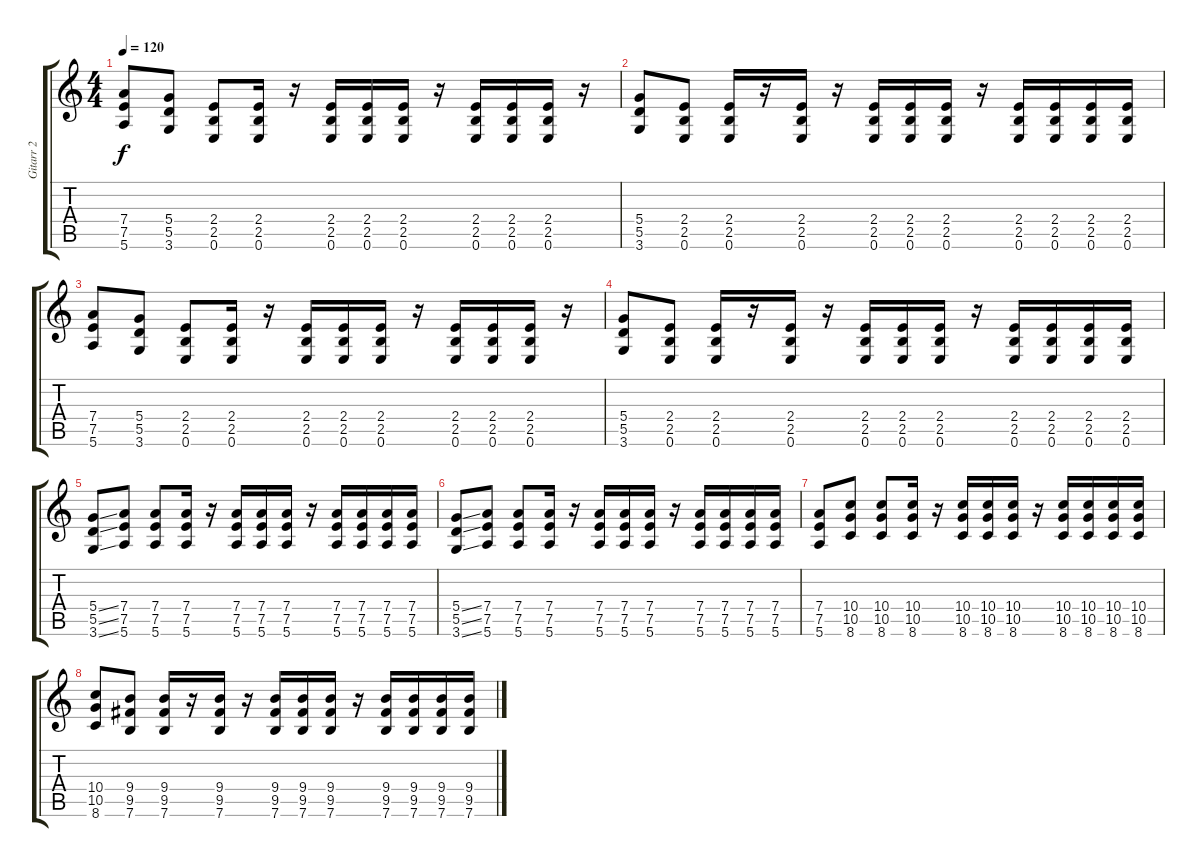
\track ("Gitarr 2" "Gitarr 2") {instrument distortionguitar}
\staff {score tabs}
\tuning (E4 B3 G3 D3 A2 E2) {hide}
\ts (4 4)
\tempo 120
\clef g2
\ks c
(7.4 7.5 5.6).8{dy f} (5.4 5.5 3.6).8 (2.4 2.5 0.6).8 (2.4 2.5 0.6).16 r.16 (2.4 2.5 0.6).16 (2.4 2.5 0.6).16 (2.4 2.5 0.6).16 r.16 (2.4 2.5 0.6).16 (2.4 2.5 0.6).16 (2.4 2.5 0.6).16 r.16 |
(5.4 5.5 3.6).8 (2.4 2.5 0.6).8 (2.4 2.5 0.6).16 r.16 (2.4 2.5 0.6).16 r.16 (2.4 2.5 0.6).16 (2.4 2.5 0.6).16 (2.4 2.5 0.6).16 r.16 (2.4 2.5 0.6).16 (2.4 2.5 0.6).16 (2.4 2.5 0.6).16 (2.4 2.5 0.6).16 |
(7.4 7.5 5.6).8 (5.4 5.5 3.6).8 (2.4 2.5 0.6).8 (2.4 2.5 0.6).16 r.16 (2.4 2.5 0.6).16 (2.4 2.5 0.6).16 (2.4 2.5 0.6).16 r.16 (2.4 2.5 0.6).16 (2.4 2.5 0.6).16 (2.4 2.5 0.6).16 r.16 |
(5.4 5.5 3.6).8 (2.4 2.5 0.6).8 (2.4 2.5 0.6).16 r.16 (2.4 2.5 0.6).16 r.16 (2.4 2.5 0.6).16 (2.4 2.5 0.6).16 (2.4 2.5 0.6).16 r.16 (2.4 2.5 0.6).16 (2.4 2.5 0.6).16 (2.4 2.5 0.6).16 (2.4 2.5 0.6).16 |
(5.4{ss} 5.5{ss} 3.6{ss}).8 (7.4 7.5 5.6).8 (7.4 7.5 5.6).8 (7.4 7.5 5.6).16 r.16 (7.4 7.5 5.6).16 (7.4 7.5 5.6).16 (7.4 7.5 5.6).16 r.16 (7.4 7.5 5.6).16 (7.4 7.5 5.6).16 (7.4 7.5 5.6).16 (7.4 7.5 5.6).16 |
(5.4{ss} 5.5{ss} 3.6{ss}).8 (7.4 7.5 5.6).8 (7.4 7.5 5.6).8 (7.4 7.5 5.6).16 r.16 (7.4 7.5 5.6).16 (7.4 7.5 5.6).16 (7.4 7.5 5.6).16 r.16 (7.4 7.5 5.6).16 (7.4 7.5 5.6).16 (7.4 7.5 5.6).16 (7.4 7.5 5.6).16 |
(7.4 7.5 5.6).8 (10.4 10.5 8.6).8 (10.4 10.5 8.6).8 (10.4 10.5 8.6).16 r.16 (10.4 10.5 8.6).16 (10.4 10.5 8.6).16 (10.4 10.5 8.6).16 r.16 (10.4 10.5 8.6).16 (10.4 10.5 8.6).16 (10.4 10.5 8.6).16 (10.4 10.5 8.6).16 |
(10.4 10.5 8.6).8 (9.4 9.5 7.6).8 (9.4 9.5 7.6).16 r.16 (9.4 9.5 7.6).16 r.16 (9.4 9.5 7.6).16 (9.4 9.5 7.6).16 (9.4 9.5 7.6).16 r.16 (9.4 9.5 7.6).16 (9.4 9.5 7.6).16 (9.4 9.5 7.6).16 (9.4 9.5 7.6).16
